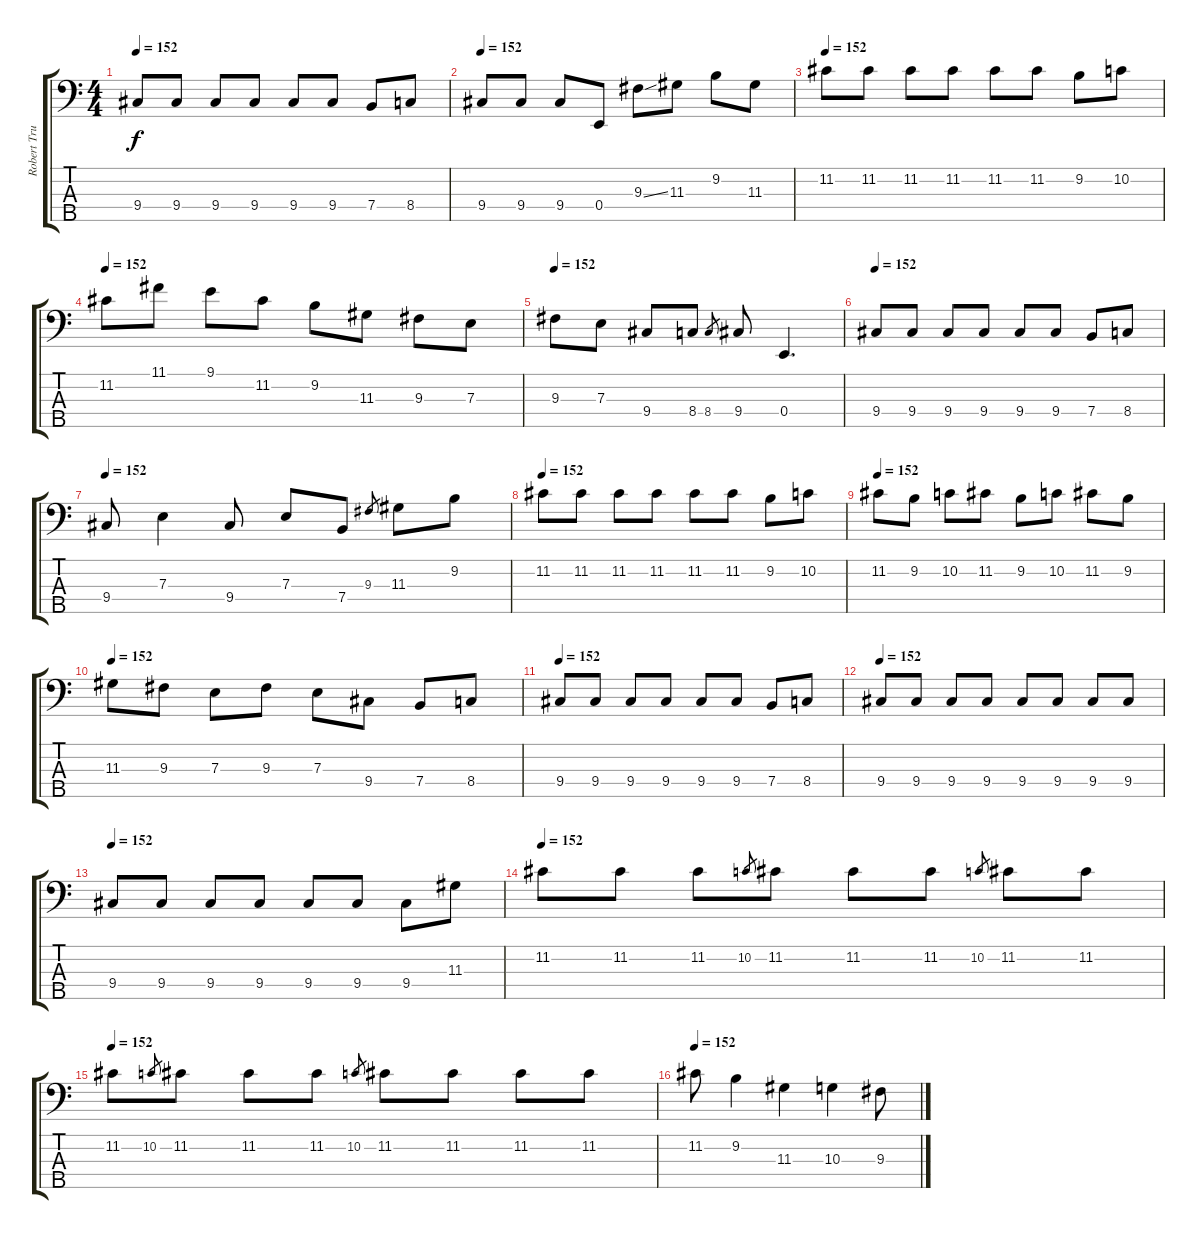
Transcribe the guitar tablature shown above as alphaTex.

\track ("Robert Trujillo" "Robert Tru") {instrument electricbassfinger}
\staff {score tabs}
\tuning (G2 D2 A1 E1 B0) {hide}
\ts (4 4)
\tempo 152
\clef f4
\ks c
9.4.8{dy f} 9.4.8 9.4.8 9.4.8 9.4.8 9.4.8 7.4.8 8.4.8 |
\tempo 152
9.4.8 9.4.8 9.4.8 0.4.8 9.3{ss}.8 11.3.8 9.2.8 11.3.8 |
\tempo 152
11.2.8 11.2.8 11.2.8 11.2.8 11.2.8 11.2.8 9.2.8 10.2.8 |
\tempo 152
11.2.8 11.1.8 9.1.8 11.2.8 9.2.8 11.3.8 9.3.8 7.3.8 |
\tempo 152
9.3.8 7.3.8 9.4.8 8.4.8 8.4.8{gr} 9.4.8 0.4.4{d} |
\tempo 152
9.4.8 9.4.8 9.4.8 9.4.8 9.4.8 9.4.8 7.4.8 8.4.8 |
\tempo 152
9.4.8 7.3.4 9.4.8 7.3.8 7.4.8 9.3.8{gr} 11.3.8 9.2.8 |
\tempo 152
11.2.8 11.2.8 11.2.8 11.2.8 11.2.8 11.2.8 9.2.8 10.2.8 |
\tempo 152
11.2.8 9.2.8 10.2.8 11.2.8 9.2.8 10.2.8 11.2.8 9.2.8 |
\tempo 152
11.3.8 9.3.8 7.3.8 9.3.8 7.3.8 9.4.8 7.4.8 8.4.8 |
\tempo 152
9.4.8 9.4.8 9.4.8 9.4.8 9.4.8 9.4.8 7.4.8 8.4.8 |
\tempo 152
9.4.8 9.4.8 9.4.8 9.4.8 9.4.8 9.4.8 9.4.8 9.4.8 |
\tempo 152
9.4.8 9.4.8 9.4.8 9.4.8 9.4.8 9.4.8 9.4.8 11.3.8 |
\tempo 152
11.2.8 11.2.8 11.2.8 10.2.8{gr} 11.2.8 11.2.8 11.2.8 10.2.8{gr} 11.2.8 11.2.8 |
\tempo 152
11.2.8 10.2.8{gr} 11.2.8 11.2.8 11.2.8 10.2.8{gr} 11.2.8 11.2.8 11.2.8 11.2.8 |
\tempo 152
11.2.8 9.2.4 11.3.4 10.3.4 9.3.8
